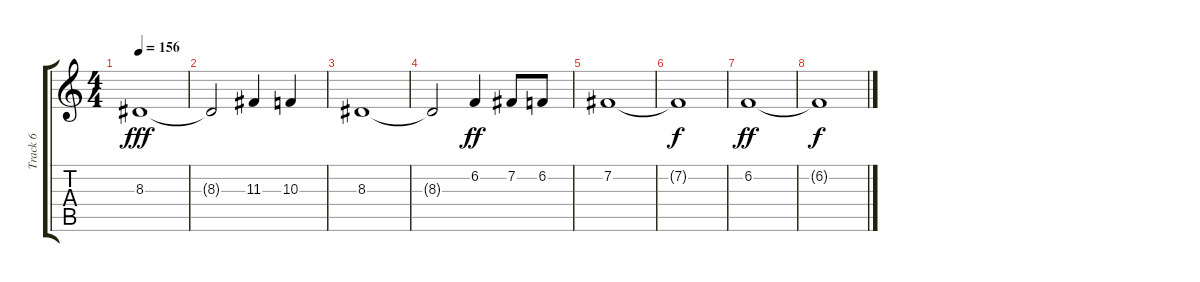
\track ("Track 6" "Track 6") {instrument lead2sawtooth}
\staff {score tabs}
\tuning (E4 B3 G3 D3 A2 E2) {hide}
\ts (4 4)
\tempo 156
\clef g2
\ks c
8.3.1{dy fff} |
8.3{t}.2 11.3.4 10.3.4 |
8.3.1 |
8.3{t}.2 6.2.4{dy ff} 7.2.8 6.2.8 |
7.2.1 |
7.2{t}.1{dy f} |
6.2.1{dy ff} |
6.2{t}.1{dy f}
